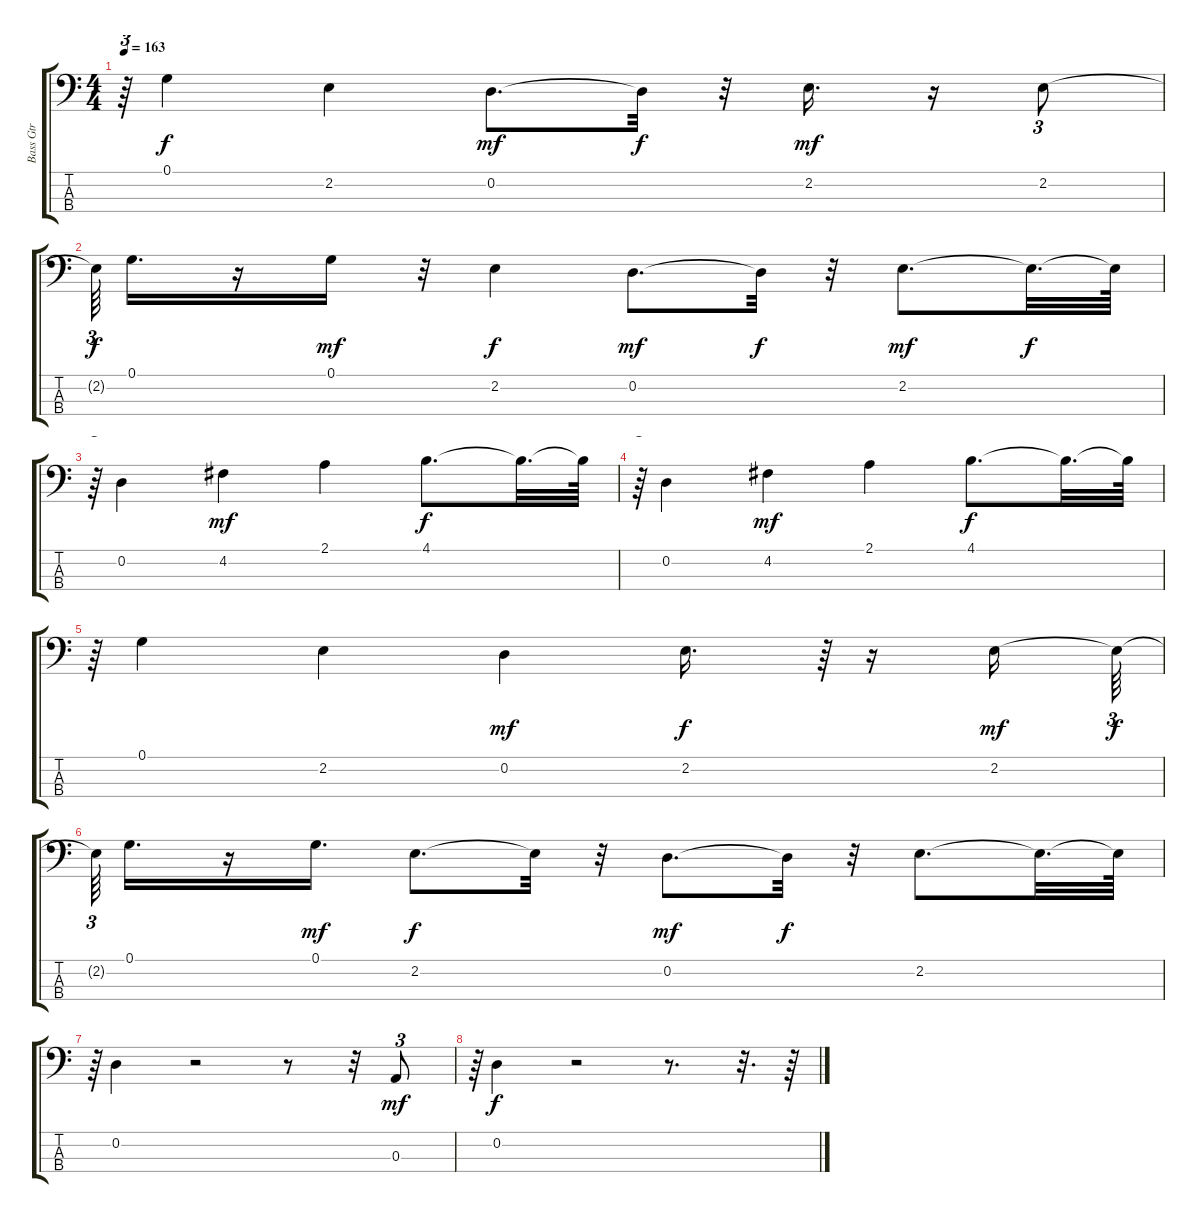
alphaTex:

\track ("Bass Gtr            " "Bass Gtr  ") {instrument fretlessbass}
\staff {score tabs}
\tuning (G2 D2 A1 E1) {hide}
\ts (4 4)
\tempo 163
\clef f4
\ks c
r.64{tu (3 2) dy f} 0.1.4 2.2.4 0.2.8{d dy mf} 0.2{t}.32{dy f} r.32 2.2.16{d dy mf} r.16 2.2.8{tu (3 2)} |
2.2{t}.64{tu (3 2) dy f} 0.1.16{d} r.16 0.1.16{dy mf} r.32 2.2.4{dy f} 0.2.8{d dy mf} 0.2{t}.32{dy f} r.32 2.2.8{d dy mf} 2.2{t}.32{d dy f} 2.2{t}.64 |
r.64{tu (3 2)} 0.2.4 4.2.4{dy mf} 2.1.4 4.1.8{d dy f} 4.1{t}.32{d} 4.1{t}.64 |
r.64{tu (3 2)} 0.2.4 4.2.4{dy mf} 2.1.4 4.1.8{d dy f} 4.1{t}.32{d} 4.1{t}.64 |
r.64{tu (3 2)} 0.1.4 2.2.4 0.2.4{dy mf} 2.2.16{d dy f} r.64{tu (3 2)} r.16 2.2.16{dy mf} 2.2{t}.64{tu (3 2) dy f} |
2.2{t}.64{tu (3 2)} 0.1.16{d} r.16 0.1.16{d dy mf} 2.2.8{d dy f} 2.2{t}.32 r.32 0.2.8{d dy mf} 0.2{t}.32{dy f} r.32 2.2.8{d} 2.2{t}.32{d} 2.2{t}.64 |
r.64{tu (3 2)} 0.2.4 r.2 r.8 r.32 0.3.8{tu (3 2) dy mf} |
r.64{tu (3 2)} 0.2.4{dy f} r.2 r.8{d} r.32{d} r.64
